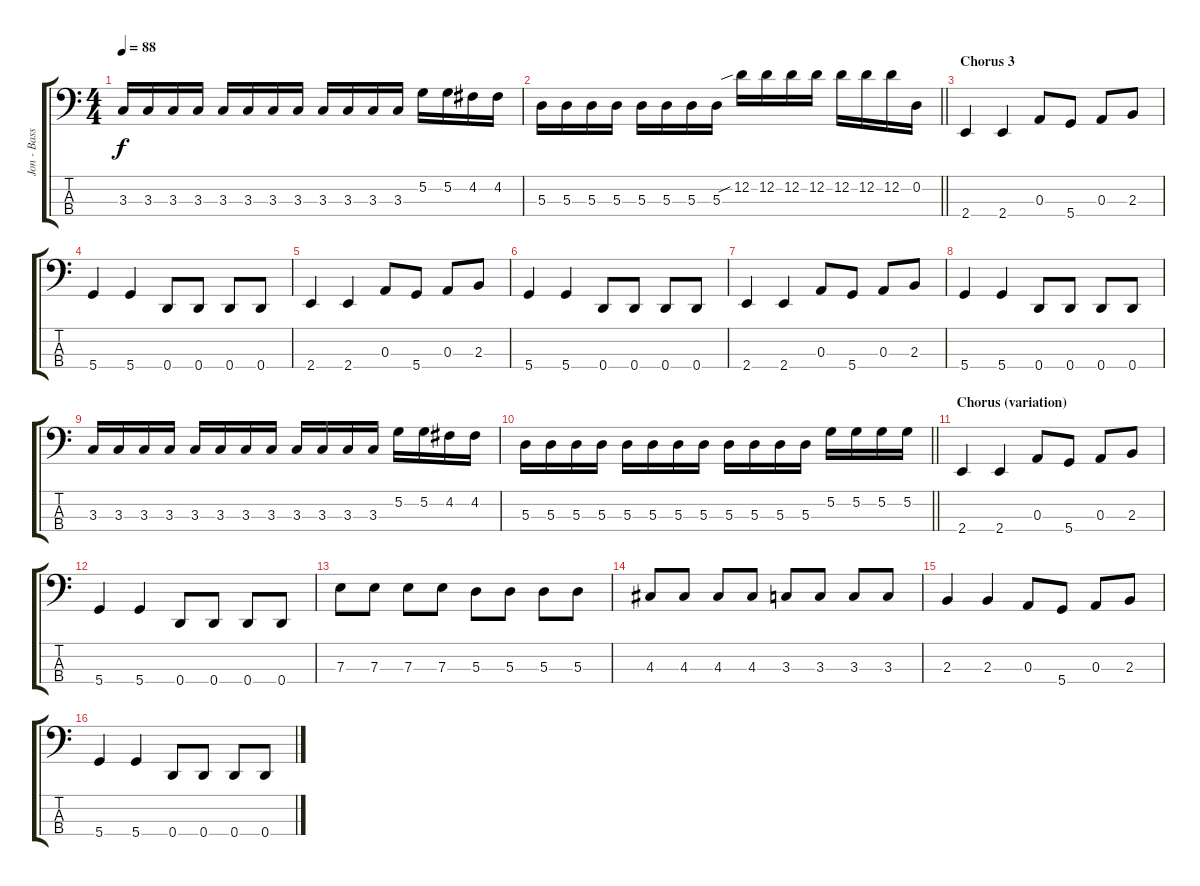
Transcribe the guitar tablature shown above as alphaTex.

\track ("Jon - Bass" "Jon - Bass") {instrument electricbassfinger}
\staff {score tabs}
\tuning (G2 D2 A1 D1) {hide}
\ts (4 4)
\tempo 88
\clef f4
\ks c
3.3.16{dy f} 3.3.16 3.3.16 3.3.16 3.3.16 3.3.16 3.3.16 3.3.16 3.3.16 3.3.16 3.3.16 3.3.16 5.2.16 5.2.16 4.2.16 4.2.16 |
\barLineRight lightlight
5.3.16 5.3.16 5.3.16 5.3.16 5.3.16 5.3.16 5.3.16 5.3.16 12.2{sib}.16 12.2.16 12.2.16 12.2.16 12.2.16 12.2.16 12.2.16 0.2.16 |
\section ("" "Chorus 3")
2.4.4 2.4.4 0.3.8 5.4.8 0.3.8 2.3.8 |
5.4.4 5.4.4 0.4.8 0.4.8 0.4.8 0.4.8 |
2.4.4 2.4.4 0.3.8 5.4.8 0.3.8 2.3.8 |
5.4.4 5.4.4 0.4.8 0.4.8 0.4.8 0.4.8 |
2.4.4 2.4.4 0.3.8 5.4.8 0.3.8 2.3.8 |
5.4.4 5.4.4 0.4.8 0.4.8 0.4.8 0.4.8 |
3.3.16 3.3.16 3.3.16 3.3.16 3.3.16 3.3.16 3.3.16 3.3.16 3.3.16 3.3.16 3.3.16 3.3.16 5.2.16 5.2.16 4.2.16 4.2.16 |
\barLineRight lightlight
5.3.16 5.3.16 5.3.16 5.3.16 5.3.16 5.3.16 5.3.16 5.3.16 5.3.16 5.3.16 5.3.16 5.3.16 5.2.16 5.2.16 5.2.16 5.2.16 |
\section ("" "Chorus (variation)")
2.4.4 2.4.4 0.3.8 5.4.8 0.3.8 2.3.8 |
5.4.4 5.4.4 0.4.8 0.4.8 0.4.8 0.4.8 |
7.3.8 7.3.8 7.3.8 7.3.8 5.3.8 5.3.8 5.3.8 5.3.8 |
4.3.8 4.3.8 4.3.8 4.3.8 3.3.8 3.3.8 3.3.8 3.3.8 |
2.3.4 2.3.4 0.3.8 5.4.8 0.3.8 2.3.8 |
5.4.4 5.4.4 0.4.8 0.4.8 0.4.8 0.4.8
